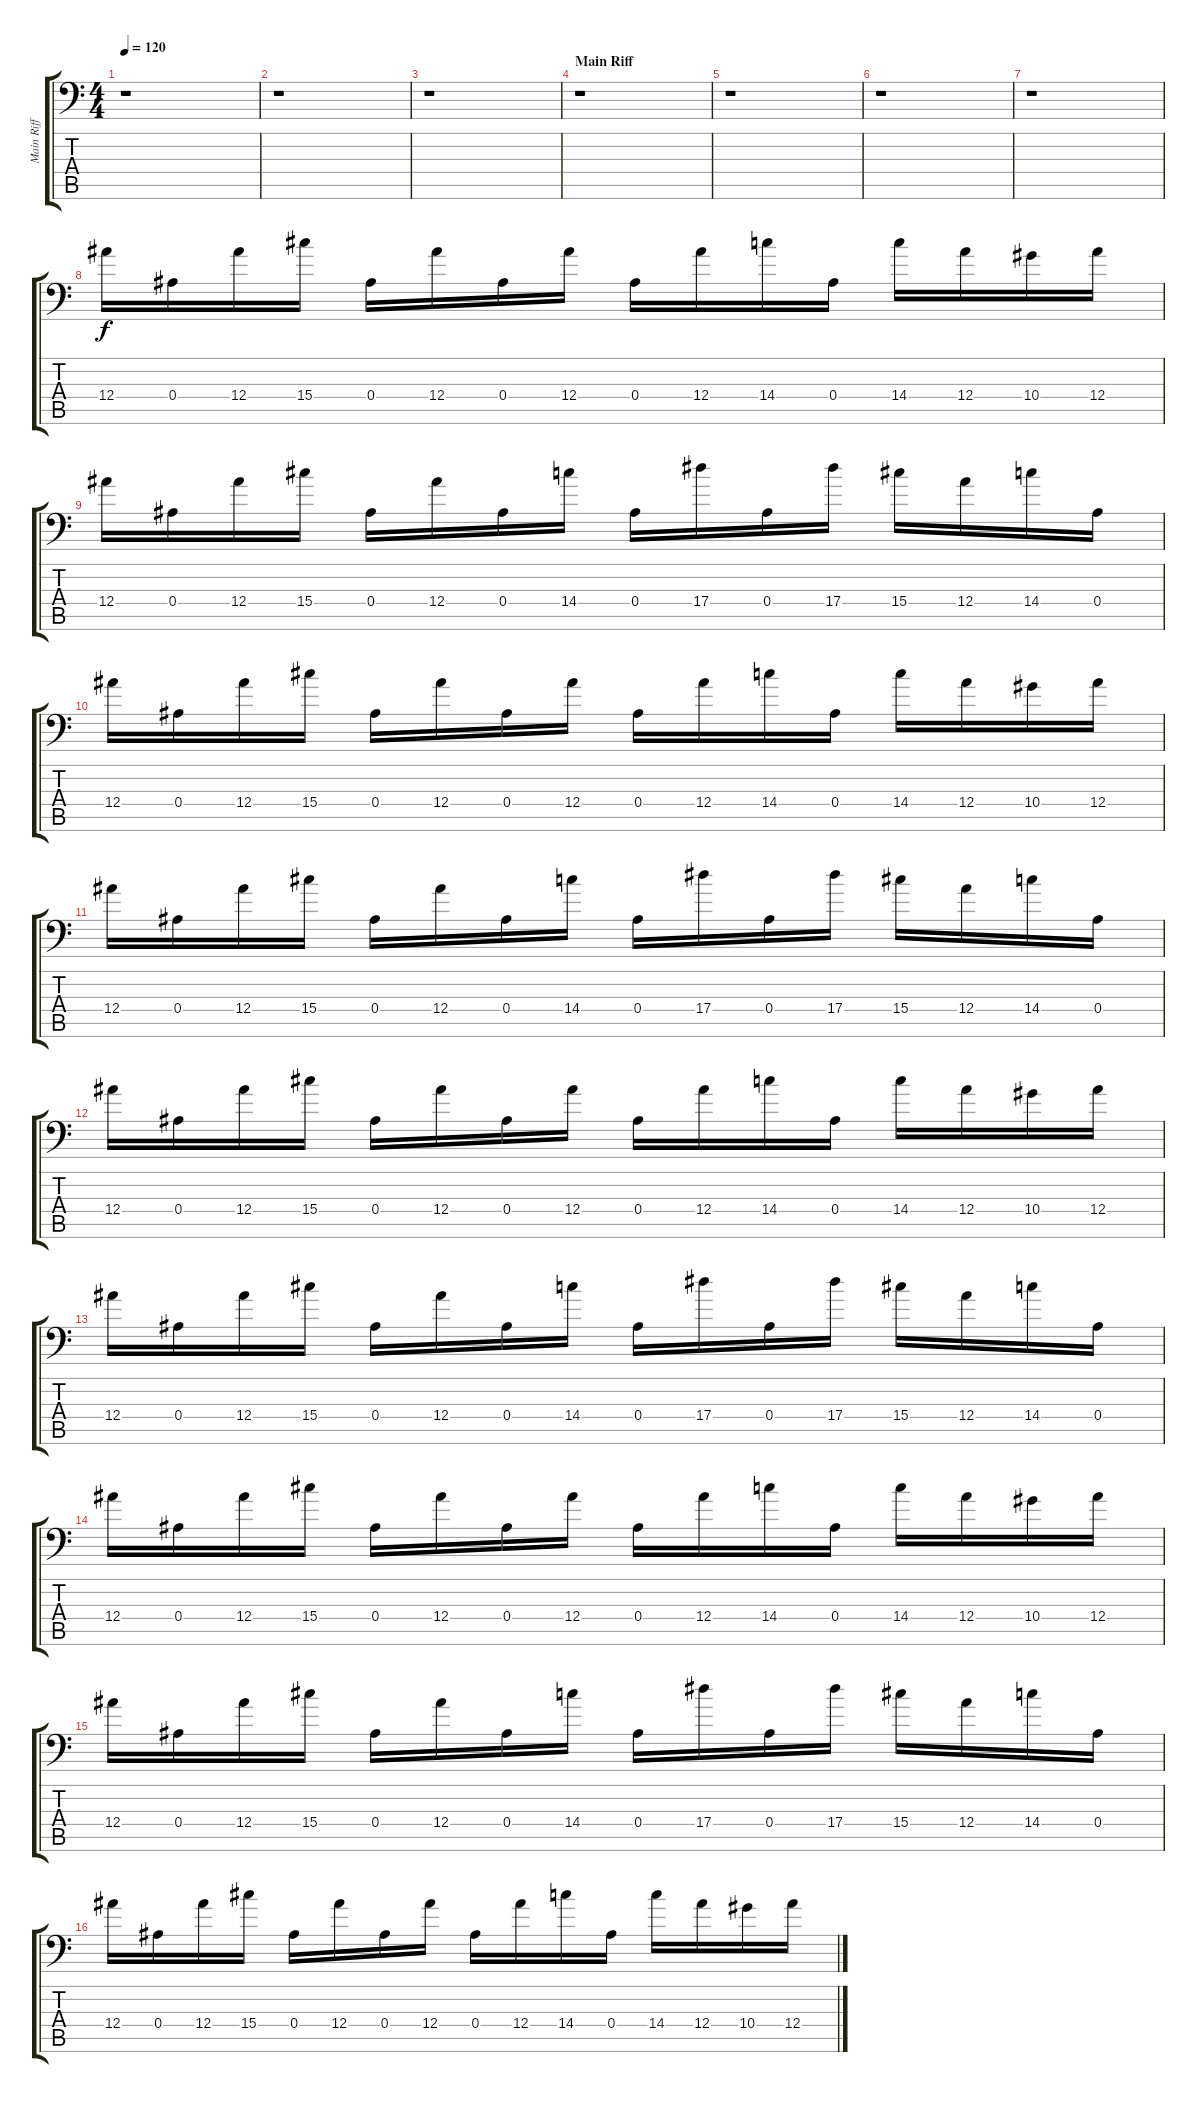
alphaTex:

\track ("Main Riff 1" "Main Riff ") {instrument distortionguitar}
\staff {score tabs}
\tuning (C4 G3 Eb3 Bb2 F2 Bb1) {hide}
\ts (4 4)
\tempo 120
\clef f4
\ks c
r.1{dy f} |
r.1 |
r.1 |
\section ("" "Main Riff")
r.1 |
r.1 |
r.1 |
r.1 |
12.4.16 0.4.16 12.4.16 15.4.16 0.4.16 12.4.16 0.4.16 12.4.16 0.4.16 12.4.16 14.4.16 0.4.16 14.4.16 12.4.16 10.4.16 12.4.16 |
12.4.16 0.4.16 12.4.16 15.4.16 0.4.16 12.4.16 0.4.16 14.4.16 0.4.16 17.4.16 0.4.16 17.4.16 15.4.16 12.4.16 14.4.16 0.4.16 |
12.4.16 0.4.16 12.4.16 15.4.16 0.4.16 12.4.16 0.4.16 12.4.16 0.4.16 12.4.16 14.4.16 0.4.16 14.4.16 12.4.16 10.4.16 12.4.16 |
12.4.16 0.4.16 12.4.16 15.4.16 0.4.16 12.4.16 0.4.16 14.4.16 0.4.16 17.4.16 0.4.16 17.4.16 15.4.16 12.4.16 14.4.16 0.4.16 |
12.4.16 0.4.16 12.4.16 15.4.16 0.4.16 12.4.16 0.4.16 12.4.16 0.4.16 12.4.16 14.4.16 0.4.16 14.4.16 12.4.16 10.4.16 12.4.16 |
12.4.16 0.4.16 12.4.16 15.4.16 0.4.16 12.4.16 0.4.16 14.4.16 0.4.16 17.4.16 0.4.16 17.4.16 15.4.16 12.4.16 14.4.16 0.4.16 |
12.4.16 0.4.16 12.4.16 15.4.16 0.4.16 12.4.16 0.4.16 12.4.16 0.4.16 12.4.16 14.4.16 0.4.16 14.4.16 12.4.16 10.4.16 12.4.16 |
12.4.16 0.4.16 12.4.16 15.4.16 0.4.16 12.4.16 0.4.16 14.4.16 0.4.16 17.4.16 0.4.16 17.4.16 15.4.16 12.4.16 14.4.16 0.4.16 |
12.4.16 0.4.16 12.4.16 15.4.16 0.4.16 12.4.16 0.4.16 12.4.16 0.4.16 12.4.16 14.4.16 0.4.16 14.4.16 12.4.16 10.4.16 12.4.16
